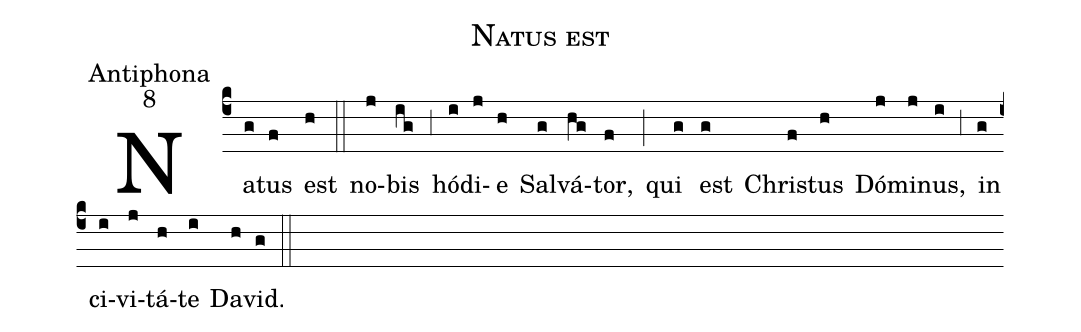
name:Natus est;
office-part:Antiphona;
mode:8;
%%
(c4) Na(g)tus(f) est(h) (::)
no(j)bis(ig) (,3) hó(i)di(j)e(h) Sal(g)vá(hg)tor,(f) (;) qui(g) est(g) Chri(f)stus(h) Dó(j)mi(j)nus,(i) (,3) in(g) ci(i)vi(j)tá(h)te(i) Da(h)vid.(g) (::)
